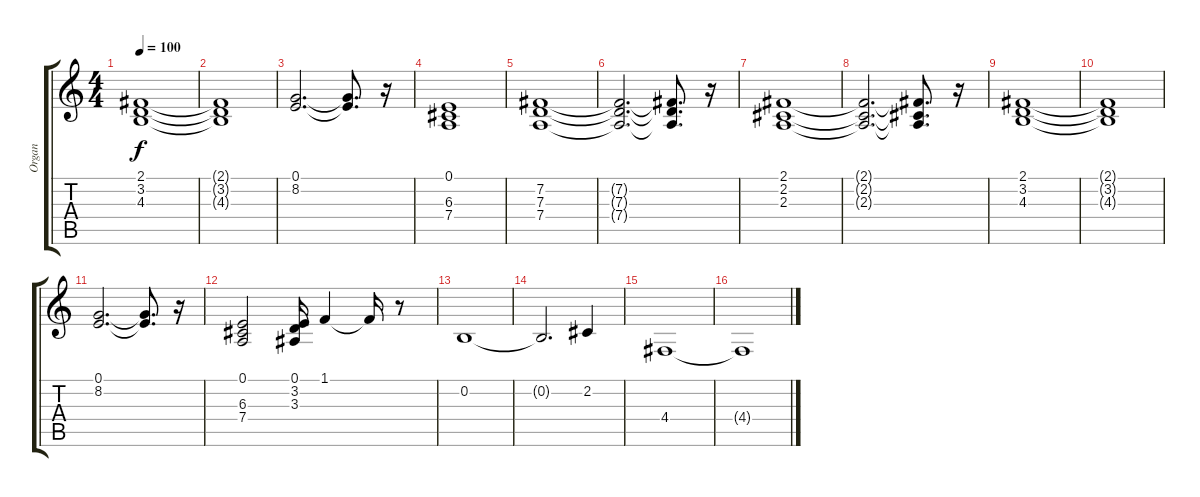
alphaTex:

\track ("Organ" "Organ") {instrument drawbarorgan}
\staff {score tabs}
\tuning (E4 B3 G3 D3 A2 E2) {hide}
\ts (4 4)
\tempo 100
\clef g2
\ks c
(2.1 3.2 4.3).1{dy f} |
(2.1{t} 3.2{t} 4.3{t}).1 |
(0.1 8.2).2{d} (0.1{t} 8.2{t}).8{d} r.16 |
(0.1 6.3 7.4).1 |
(7.2 7.3 7.4).1 |
(7.2{t} 7.3{t} 7.4{t}).2{d} (7.2{t} 7.3{t} 7.4{t}).8{d} r.16 |
(2.1 2.2 2.3).1 |
(2.1{t} 2.2{t} 2.3{t}).2{d} (2.1{t} 2.2{t} 2.3{t}).8{d} r.16 |
(2.1 3.2 4.3).1 |
(2.1{t} 3.2{t} 4.3{t}).1 |
(0.1 8.2).2{d} (0.1{t} 8.2{t}).8{d} r.16 |
(0.1 6.3 7.4).2 (0.1 3.2 3.3).16 1.1.4 1.1{t}.16 r.8 |
0.2.1 |
0.2{t}.2{d} 2.2.4 |
4.4.1 |
4.4{t}.1
